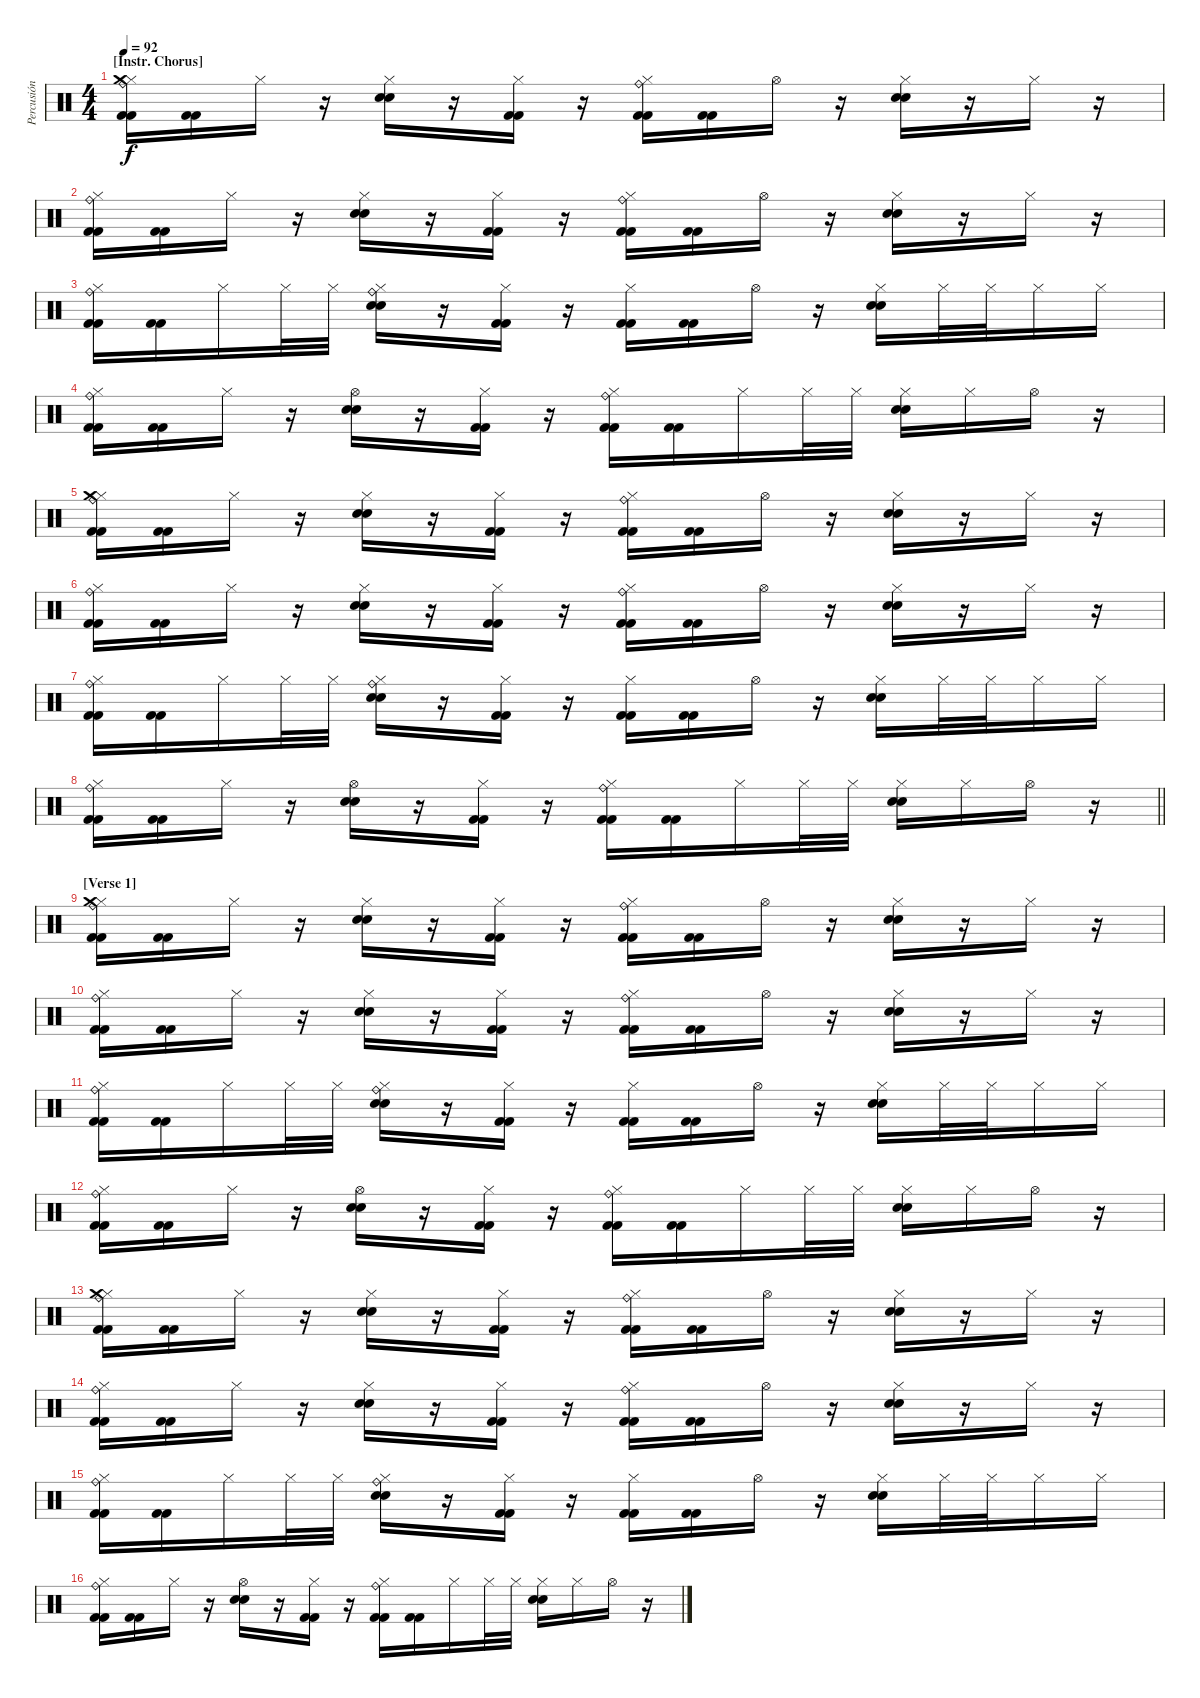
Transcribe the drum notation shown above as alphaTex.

\track ("Percusión" "Percusión") {instrument percussion}
\staff {score}
\articulation defaults
\ts (4 4)
\section ("" "[Instr. Chorus]")
\tempo 92
\clef neutral
\ks c
("Hi-Hat (closed)" "Ride (bell)" "Crash medium (hit)" "Kick (hit) 2" "Kick (hit) 2").16{dy f} ("Kick (hit) 2" "Kick (hit) 2").16 "Hi-Hat (closed)".16 r.16 ("Hi-Hat (closed)" "Electric Snare (hit)" "Electric Snare (hit)").16 r.16 ("Hi-Hat (closed)" "Kick (hit) 2" "Kick (hit) 2").16 r.16 ("Hi-Hat (closed)" "Ride (bell)" "Kick (hit) 2" "Kick (hit) 2").16 ("Kick (hit) 2" "Kick (hit) 2").16 "Hi-Hat (open)".16 r.16 ("Hi-Hat (closed)" "Electric Snare (hit)" "Electric Snare (hit)").16 r.16 "Hi-Hat (closed)".16 r.16 |
("Hi-Hat (closed)" "Ride (bell)" "Kick (hit) 2" "Kick (hit) 2").16 ("Kick (hit) 2" "Kick (hit) 2").16 "Hi-Hat (closed)".16 r.16 ("Hi-Hat (closed)" "Electric Snare (hit)" "Electric Snare (hit)").16 r.16 ("Hi-Hat (closed)" "Kick (hit) 2" "Kick (hit) 2").16 r.16 ("Hi-Hat (closed)" "Ride (bell)" "Kick (hit) 2" "Kick (hit) 2").16 ("Kick (hit) 2" "Kick (hit) 2").16 "Hi-Hat (open)".16 r.16 ("Hi-Hat (closed)" "Electric Snare (hit)" "Electric Snare (hit)").16 r.16 "Hi-Hat (closed)".16 r.16 |
("Hi-Hat (closed)" "Ride (bell)" "Kick (hit) 2" "Kick (hit) 2").16 ("Kick (hit) 2" "Kick (hit) 2").16 "Hi-Hat (closed)".16 "Hi-Hat (closed)".32 "Hi-Hat (closed)".32 ("Hi-Hat (closed)" "Ride (bell)" "Electric Snare (hit)" "Electric Snare (hit)").16 r.16 ("Hi-Hat (closed)" "Kick (hit) 2" "Kick (hit) 2").16 r.16 ("Hi-Hat (closed)" "Kick (hit) 2" "Kick (hit) 2").16 ("Kick (hit) 2" "Kick (hit) 2").16 "Hi-Hat (open)".16 r.16 ("Hi-Hat (closed)" "Electric Snare (hit)" "Electric Snare (hit)").16 "Hi-Hat (closed)".32 "Hi-Hat (closed)".32 "Hi-Hat (closed)".16 "Hi-Hat (closed)".16 |
("Hi-Hat (closed)" "Ride (bell)" "Kick (hit) 2" "Kick (hit) 2").16 ("Kick (hit) 2" "Kick (hit) 2").16 "Hi-Hat (closed)".16 r.16 ("Hi-Hat (open)" "Electric Snare (hit)" "Electric Snare (hit)").16 r.16 ("Hi-Hat (closed)" "Kick (hit) 2" "Kick (hit) 2").16 r.16 ("Hi-Hat (closed)" "Ride (bell)" "Kick (hit) 2" "Kick (hit) 2").16 ("Kick (hit) 2" "Kick (hit) 2").16 "Hi-Hat (closed)".16 "Hi-Hat (closed)".32 "Hi-Hat (closed)".32 ("Hi-Hat (closed)" "Electric Snare (hit)" "Electric Snare (hit)").16 "Hi-Hat (closed)".16 "Hi-Hat (open)".16 r.16 |
("Hi-Hat (closed)" "Ride (bell)" "Crash medium (hit)" "Kick (hit) 2" "Kick (hit) 2").16 ("Kick (hit) 2" "Kick (hit) 2").16 "Hi-Hat (closed)".16 r.16 ("Hi-Hat (closed)" "Electric Snare (hit)" "Electric Snare (hit)").16 r.16 ("Hi-Hat (closed)" "Kick (hit) 2" "Kick (hit) 2").16 r.16 ("Hi-Hat (closed)" "Ride (bell)" "Kick (hit) 2" "Kick (hit) 2").16 ("Kick (hit) 2" "Kick (hit) 2").16 "Hi-Hat (open)".16 r.16 ("Hi-Hat (closed)" "Electric Snare (hit)" "Electric Snare (hit)").16 r.16 "Hi-Hat (closed)".16 r.16 |
("Hi-Hat (closed)" "Ride (bell)" "Kick (hit) 2" "Kick (hit) 2").16 ("Kick (hit) 2" "Kick (hit) 2").16 "Hi-Hat (closed)".16 r.16 ("Hi-Hat (closed)" "Electric Snare (hit)" "Electric Snare (hit)").16 r.16 ("Hi-Hat (closed)" "Kick (hit) 2" "Kick (hit) 2").16 r.16 ("Hi-Hat (closed)" "Ride (bell)" "Kick (hit) 2" "Kick (hit) 2").16 ("Kick (hit) 2" "Kick (hit) 2").16 "Hi-Hat (open)".16 r.16 ("Hi-Hat (closed)" "Electric Snare (hit)" "Electric Snare (hit)").16 r.16 "Hi-Hat (closed)".16 r.16 |
("Hi-Hat (closed)" "Ride (bell)" "Kick (hit) 2" "Kick (hit) 2").16 ("Kick (hit) 2" "Kick (hit) 2").16 "Hi-Hat (closed)".16 "Hi-Hat (closed)".32 "Hi-Hat (closed)".32 ("Hi-Hat (closed)" "Ride (bell)" "Electric Snare (hit)" "Electric Snare (hit)").16 r.16 ("Hi-Hat (closed)" "Kick (hit) 2" "Kick (hit) 2").16 r.16 ("Hi-Hat (closed)" "Kick (hit) 2" "Kick (hit) 2").16 ("Kick (hit) 2" "Kick (hit) 2").16 "Hi-Hat (open)".16 r.16 ("Hi-Hat (closed)" "Electric Snare (hit)" "Electric Snare (hit)").16 "Hi-Hat (closed)".32 "Hi-Hat (closed)".32 "Hi-Hat (closed)".16 "Hi-Hat (closed)".16 |
\barLineRight lightlight
("Hi-Hat (closed)" "Ride (bell)" "Kick (hit) 2" "Kick (hit) 2").16 ("Kick (hit) 2" "Kick (hit) 2").16 "Hi-Hat (closed)".16 r.16 ("Hi-Hat (open)" "Electric Snare (hit)" "Electric Snare (hit)").16 r.16 ("Hi-Hat (closed)" "Kick (hit) 2" "Kick (hit) 2").16 r.16 ("Hi-Hat (closed)" "Ride (bell)" "Kick (hit) 2" "Kick (hit) 2").16 ("Kick (hit) 2" "Kick (hit) 2").16 "Hi-Hat (closed)".16 "Hi-Hat (closed)".32 "Hi-Hat (closed)".32 ("Hi-Hat (closed)" "Electric Snare (hit)" "Electric Snare (hit)").16 "Hi-Hat (closed)".16 "Hi-Hat (open)".16 r.16 |
\section ("" "[Verse 1]")
("Hi-Hat (closed)" "Ride (bell)" "Crash medium (hit)" "Kick (hit) 2" "Kick (hit) 2").16 ("Kick (hit) 2" "Kick (hit) 2").16 "Hi-Hat (closed)".16 r.16 ("Hi-Hat (closed)" "Electric Snare (hit)" "Electric Snare (hit)").16 r.16 ("Hi-Hat (closed)" "Kick (hit) 2" "Kick (hit) 2").16 r.16 ("Hi-Hat (closed)" "Ride (bell)" "Kick (hit) 2" "Kick (hit) 2").16 ("Kick (hit) 2" "Kick (hit) 2").16 "Hi-Hat (open)".16 r.16 ("Hi-Hat (closed)" "Electric Snare (hit)" "Electric Snare (hit)").16 r.16 "Hi-Hat (closed)".16 r.16 |
("Hi-Hat (closed)" "Ride (bell)" "Kick (hit) 2" "Kick (hit) 2").16 ("Kick (hit) 2" "Kick (hit) 2").16 "Hi-Hat (closed)".16 r.16 ("Hi-Hat (closed)" "Electric Snare (hit)" "Electric Snare (hit)").16 r.16 ("Hi-Hat (closed)" "Kick (hit) 2" "Kick (hit) 2").16 r.16 ("Hi-Hat (closed)" "Ride (bell)" "Kick (hit) 2" "Kick (hit) 2").16 ("Kick (hit) 2" "Kick (hit) 2").16 "Hi-Hat (open)".16 r.16 ("Hi-Hat (closed)" "Electric Snare (hit)" "Electric Snare (hit)").16 r.16 "Hi-Hat (closed)".16 r.16 |
("Hi-Hat (closed)" "Ride (bell)" "Kick (hit) 2" "Kick (hit) 2").16 ("Kick (hit) 2" "Kick (hit) 2").16 "Hi-Hat (closed)".16 "Hi-Hat (closed)".32 "Hi-Hat (closed)".32 ("Hi-Hat (closed)" "Ride (bell)" "Electric Snare (hit)" "Electric Snare (hit)").16 r.16 ("Hi-Hat (closed)" "Kick (hit) 2" "Kick (hit) 2").16 r.16 ("Hi-Hat (closed)" "Kick (hit) 2" "Kick (hit) 2").16 ("Kick (hit) 2" "Kick (hit) 2").16 "Hi-Hat (open)".16 r.16 ("Hi-Hat (closed)" "Electric Snare (hit)" "Electric Snare (hit)").16 "Hi-Hat (closed)".32 "Hi-Hat (closed)".32 "Hi-Hat (closed)".16 "Hi-Hat (closed)".16 |
("Hi-Hat (closed)" "Ride (bell)" "Kick (hit) 2" "Kick (hit) 2").16 ("Kick (hit) 2" "Kick (hit) 2").16 "Hi-Hat (closed)".16 r.16 ("Hi-Hat (open)" "Electric Snare (hit)" "Electric Snare (hit)").16 r.16 ("Hi-Hat (closed)" "Kick (hit) 2" "Kick (hit) 2").16 r.16 ("Hi-Hat (closed)" "Ride (bell)" "Kick (hit) 2" "Kick (hit) 2").16 ("Kick (hit) 2" "Kick (hit) 2").16 "Hi-Hat (closed)".16 "Hi-Hat (closed)".32 "Hi-Hat (closed)".32 ("Hi-Hat (closed)" "Electric Snare (hit)" "Electric Snare (hit)").16 "Hi-Hat (closed)".16 "Hi-Hat (open)".16 r.16 |
("Hi-Hat (closed)" "Ride (bell)" "Crash medium (hit)" "Kick (hit) 2" "Kick (hit) 2").16 ("Kick (hit) 2" "Kick (hit) 2").16 "Hi-Hat (closed)".16 r.16 ("Hi-Hat (closed)" "Electric Snare (hit)" "Electric Snare (hit)").16 r.16 ("Hi-Hat (closed)" "Kick (hit) 2" "Kick (hit) 2").16 r.16 ("Hi-Hat (closed)" "Ride (bell)" "Kick (hit) 2" "Kick (hit) 2").16 ("Kick (hit) 2" "Kick (hit) 2").16 "Hi-Hat (open)".16 r.16 ("Hi-Hat (closed)" "Electric Snare (hit)" "Electric Snare (hit)").16 r.16 "Hi-Hat (closed)".16 r.16 |
("Hi-Hat (closed)" "Ride (bell)" "Kick (hit) 2" "Kick (hit) 2").16 ("Kick (hit) 2" "Kick (hit) 2").16 "Hi-Hat (closed)".16 r.16 ("Hi-Hat (closed)" "Electric Snare (hit)" "Electric Snare (hit)").16 r.16 ("Hi-Hat (closed)" "Kick (hit) 2" "Kick (hit) 2").16 r.16 ("Hi-Hat (closed)" "Ride (bell)" "Kick (hit) 2" "Kick (hit) 2").16 ("Kick (hit) 2" "Kick (hit) 2").16 "Hi-Hat (open)".16 r.16 ("Hi-Hat (closed)" "Electric Snare (hit)" "Electric Snare (hit)").16 r.16 "Hi-Hat (closed)".16 r.16 |
("Hi-Hat (closed)" "Ride (bell)" "Kick (hit) 2" "Kick (hit) 2").16 ("Kick (hit) 2" "Kick (hit) 2").16 "Hi-Hat (closed)".16 "Hi-Hat (closed)".32 "Hi-Hat (closed)".32 ("Hi-Hat (closed)" "Ride (bell)" "Electric Snare (hit)" "Electric Snare (hit)").16 r.16 ("Hi-Hat (closed)" "Kick (hit) 2" "Kick (hit) 2").16 r.16 ("Hi-Hat (closed)" "Kick (hit) 2" "Kick (hit) 2").16 ("Kick (hit) 2" "Kick (hit) 2").16 "Hi-Hat (open)".16 r.16 ("Hi-Hat (closed)" "Electric Snare (hit)" "Electric Snare (hit)").16 "Hi-Hat (closed)".32 "Hi-Hat (closed)".32 "Hi-Hat (closed)".16 "Hi-Hat (closed)".16 |
("Hi-Hat (closed)" "Ride (bell)" "Kick (hit) 2" "Kick (hit) 2").16 ("Kick (hit) 2" "Kick (hit) 2").16 "Hi-Hat (closed)".16 r.16 ("Hi-Hat (open)" "Electric Snare (hit)" "Electric Snare (hit)").16 r.16 ("Hi-Hat (closed)" "Kick (hit) 2" "Kick (hit) 2").16 r.16 ("Hi-Hat (closed)" "Ride (bell)" "Kick (hit) 2" "Kick (hit) 2").16 ("Kick (hit) 2" "Kick (hit) 2").16 "Hi-Hat (closed)".16 "Hi-Hat (closed)".32 "Hi-Hat (closed)".32 ("Hi-Hat (closed)" "Electric Snare (hit)" "Electric Snare (hit)").16 "Hi-Hat (closed)".16 "Hi-Hat (open)".16 r.16
